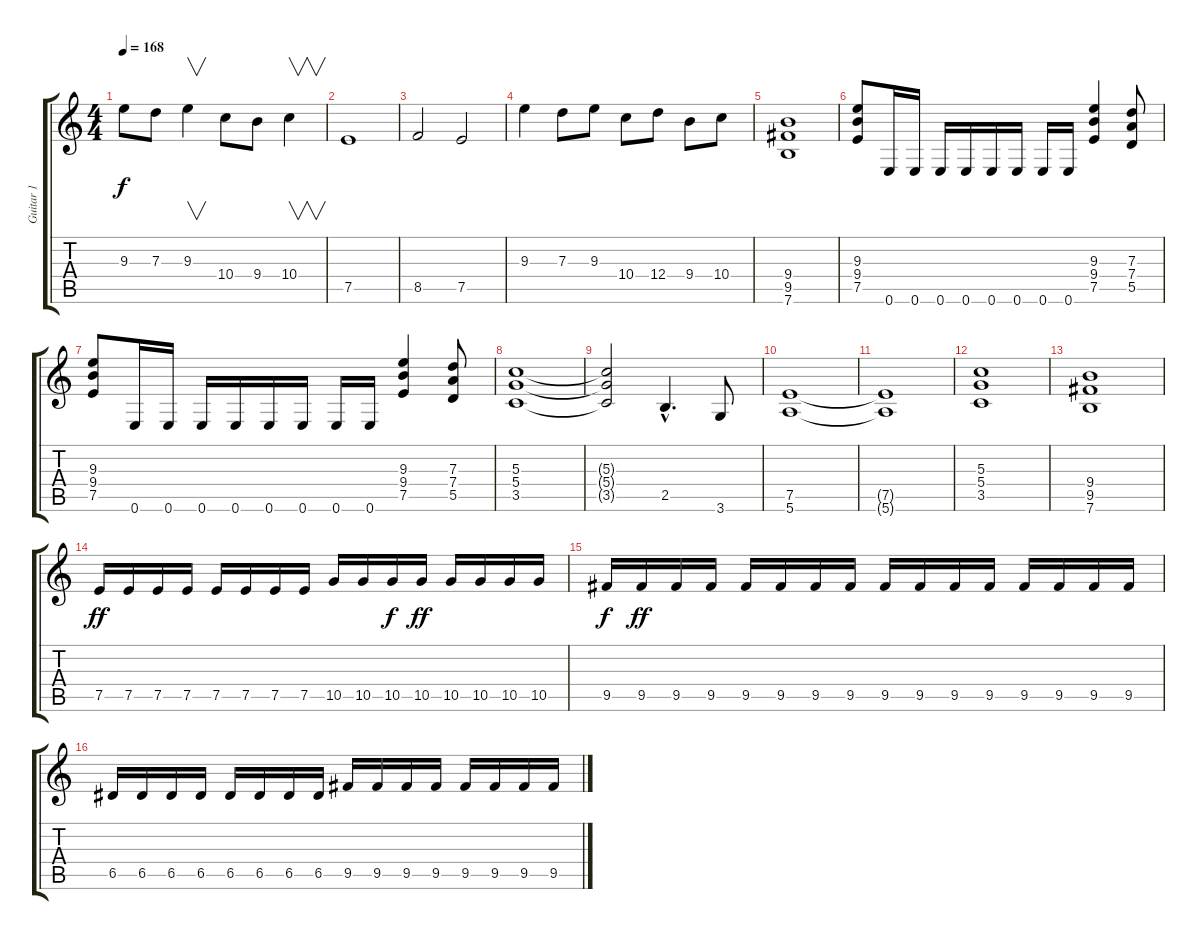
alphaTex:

\track ("Guitar 1" "Guitar 1") {instrument distortionguitar}
\staff {score tabs}
\tuning (E4 B3 G3 D3 A2 E2) {hide}
\ts (4 4)
\tempo 168
\clef g2
\ks c
9.3.8{dy f} 7.3.8 9.3.4{v} 10.4.8 9.4.8 10.4.4{v} |
7.5.1 |
8.5.2 7.5.2 |
9.3.4 7.3.8 9.3.8 10.4.8 12.4.8 9.4.8 10.4.8 |
(9.4 9.5 7.6).1{balance 10 instrument distortionguitar} |
(9.3 9.4 7.5).8 0.6.16 0.6.16 0.6.16 0.6.16 0.6.16 0.6.16 0.6.16 0.6.16 (9.3 9.4 7.5).4 (7.3 7.4 5.5).8 |
(9.3 9.4 7.5).8 0.6.16 0.6.16 0.6.16 0.6.16 0.6.16 0.6.16 0.6.16 0.6.16 (9.3 9.4 7.5).4 (7.3 7.4 5.5).8 |
(5.3 5.4 3.5).1 |
(5.3{t} 5.4{t} 3.5{t}).2 2.5{hac}.4{d} 3.6.8 |
(7.5 5.6).1 |
(7.5{t} 5.6{t}).1 |
(5.3 5.4 3.5).1 |
(9.4 9.5 7.6).1 |
7.5.16{dy ff} 7.5.16 7.5.16 7.5.16 7.5.16 7.5.16 7.5.16 7.5.16 10.5.16 10.5.16 10.5.16{dy f} 10.5.16{dy ff} 10.5.16 10.5.16 10.5.16 10.5.16 |
9.5.16{dy f} 9.5.16{dy ff} 9.5.16 9.5.16 9.5.16 9.5.16 9.5.16 9.5.16 9.5.16 9.5.16 9.5.16 9.5.16 9.5.16 9.5.16 9.5.16 9.5.16 |
6.5.16 6.5.16 6.5.16 6.5.16 6.5.16 6.5.16 6.5.16 6.5.16 9.5.16 9.5.16 9.5.16 9.5.16 9.5.16 9.5.16 9.5.16 9.5.16
